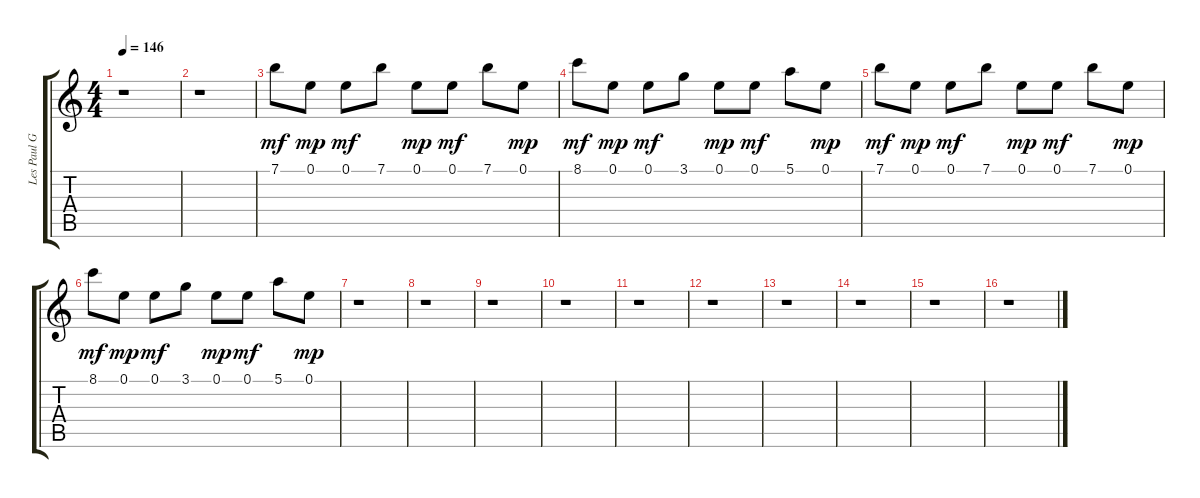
\track ("Les Paul Guitar Arp." "Les Paul G") {instrument distortionguitar}
\staff {score tabs}
\tuning (E4 B3 G3 D3 A2 E2) {hide}
\ts (4 4)
\tempo 146
\clef g2
\ks c
r.1{dy mp} |
r.1 |
7.1.8{dy mf} 0.1.8{dy mp} 0.1.8{dy mf} 7.1.8 0.1.8{dy mp} 0.1.8{dy mf} 7.1.8 0.1.8{dy mp} |
8.1.8{dy mf} 0.1.8{dy mp} 0.1.8{dy mf} 3.1.8 0.1.8{dy mp} 0.1.8{dy mf} 5.1.8 0.1.8{dy mp} |
7.1.8{dy mf} 0.1.8{dy mp} 0.1.8{dy mf} 7.1.8 0.1.8{dy mp} 0.1.8{dy mf} 7.1.8 0.1.8{dy mp} |
8.1.8{dy mf} 0.1.8{dy mp} 0.1.8{dy mf} 3.1.8 0.1.8{dy mp} 0.1.8{dy mf} 5.1.8 0.1.8{dy mp} |
r.1 |
r.1 |
r.1 |
r.1 |
r.1 |
r.1 |
r.1 |
r.1 |
r.1 |
r.1
